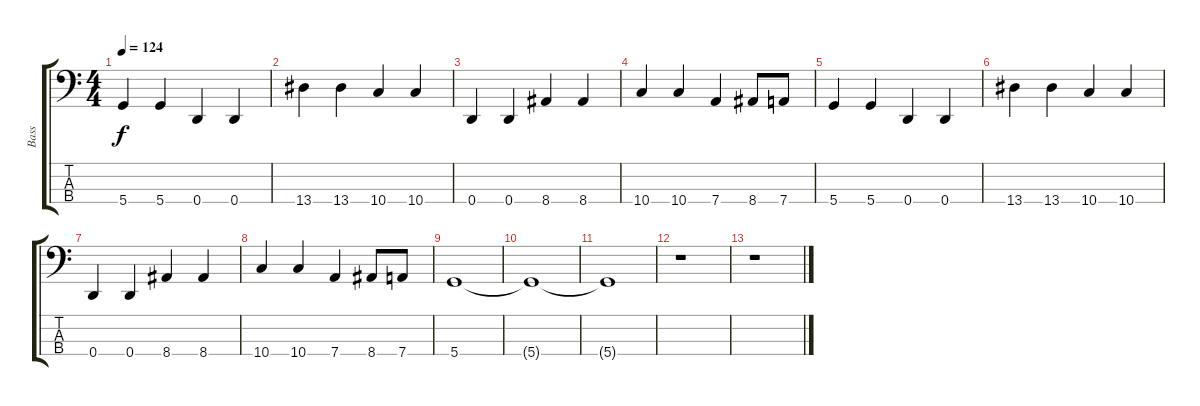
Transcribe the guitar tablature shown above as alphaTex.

\track ("Bass" "Bass") {instrument electricbassfinger}
\staff {score tabs}
\tuning (G2 D2 A1 D1) {hide}
\ts (4 4)
\tempo 124
\clef f4
\ks c
5.4.4{dy f} 5.4.4 0.4.4 0.4.4 |
13.4.4 13.4.4 10.4.4 10.4.4 |
0.4.4 0.4.4 8.4.4 8.4.4 |
10.4.4 10.4.4 7.4.4 8.4.8 7.4.8 |
5.4.4 5.4.4 0.4.4 0.4.4 |
13.4.4 13.4.4 10.4.4 10.4.4 |
0.4.4 0.4.4 8.4.4 8.4.4 |
10.4.4 10.4.4 7.4.4 8.4.8 7.4.8 |
5.4.1 |
5.4{t}.1 |
5.4{t}.1 |
r.1 |
r.1
